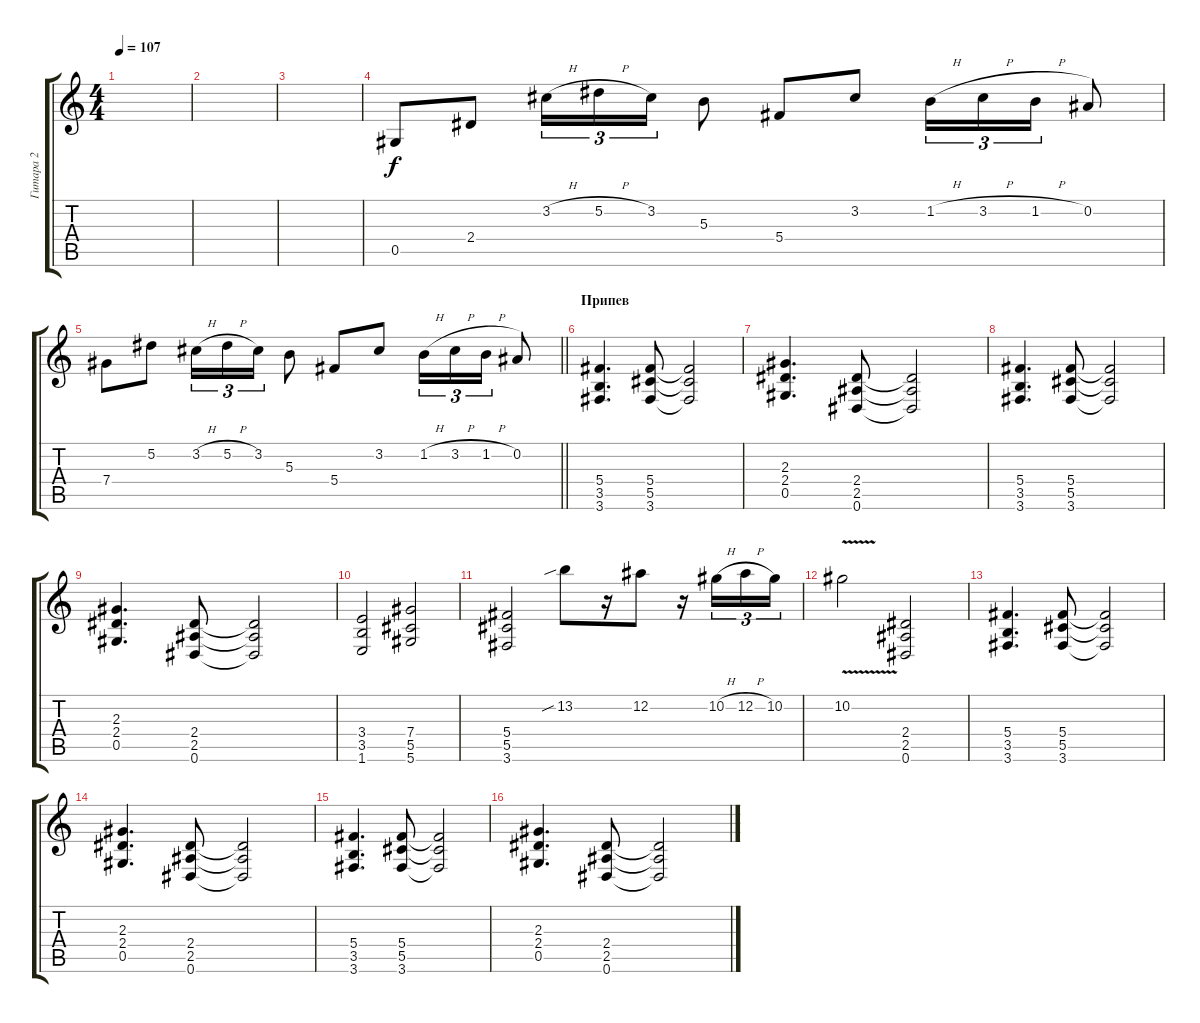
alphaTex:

\track ("Гитара 2" "Гитара 2") {instrument acousticguitarsteel}
\staff {score tabs}
\tuning (Eb4 Bb3 Gb3 Db3 Ab2 Eb2) {hide}
\ts (4 4)
\tempo 107
\clef g2
\ks c
|
|
|
0.5.8 2.4.8 3.2{h}.16{tu (3 2)} 5.2{h}.16{tu (3 2)} 3.2.16{tu (3 2)} 5.3.8 5.4.8 3.2.8 1.2{h}.16{tu (3 2)} 3.2{h}.16{tu (3 2)} 1.2{h}.16{tu (3 2)} 0.2.8 |
\barLineRight lightlight
7.4.8 5.2.8 3.2{h}.16{tu (3 2)} 5.2{h}.16{tu (3 2)} 3.2.16{tu (3 2)} 5.3.8 5.4.8 3.2.8 1.2{h}.16{tu (3 2)} 3.2{h}.16{tu (3 2)} 1.2{h}.16{tu (3 2)} 0.2.8 |
\section ("" "Припев")
(5.4 3.5 3.6).4{d instrument distortionguitar} (5.4 5.5 3.6).8 (5.4{t} 5.5{t} 3.6{t}).2 |
(2.3 2.4 0.5).4{d} (2.4 2.5 0.6).8 (2.4{t} 2.5{t} 0.6{t}).2 |
(5.4 3.5 3.6).4{d} (5.4 5.5 3.6).8 (5.4{t} 5.5{t} 3.6{t}).2 |
(2.3 2.4 0.5).4{d} (2.4 2.5 0.6).8 (2.4{t} 2.5{t} 0.6{t}).2 |
(3.4 3.5 1.6).2 (7.4 5.5 5.6).2 |
(5.4 5.5 3.6).2 13.2{sib}.8 r.16 12.2.8 r.16 10.2{h}.16{tu (3 2)} 12.2{h}.16{tu (3 2)} 10.2.16{tu (3 2)} |
10.2{v}.2 (2.4 2.5 0.6).2 |
(5.4 3.5 3.6).4{d} (5.4 5.5 3.6).8 (5.4{t} 5.5{t} 3.6{t}).2 |
(2.3 2.4 0.5).4{d} (2.4 2.5 0.6).8 (2.4{t} 2.5{t} 0.6{t}).2 |
(5.4 3.5 3.6).4{d} (5.4 5.5 3.6).8 (5.4{t} 5.5{t} 3.6{t}).2 |
(2.3 2.4 0.5).4{d} (2.4 2.5 0.6).8 (2.4{t} 2.5{t} 0.6{t}).2
